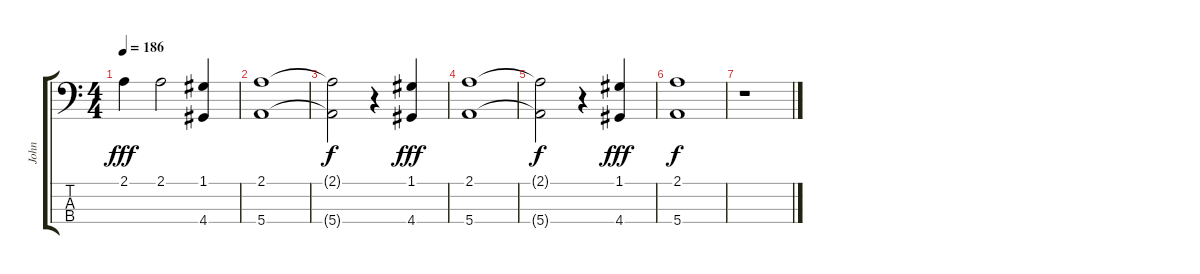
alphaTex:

\track ("John" "John") {instrument electricbasspick}
\staff {score tabs}
\tuning (G2 D2 A1 E1) {hide}
\ts (4 4)
\tempo 186
\clef f4
\ks c
2.1.4{dy fff} 2.1.2 (1.1 4.4).4 |
(2.1 5.4).1 |
(2.1{t} 5.4{t}).2{dy f} r.4 (1.1 4.4).4{dy fff} |
(2.1 5.4).1 |
(2.1{t} 5.4{t}).2{dy f} r.4 (1.1 4.4).4{dy fff} |
(2.1 5.4).1{dy f} |
r.1
